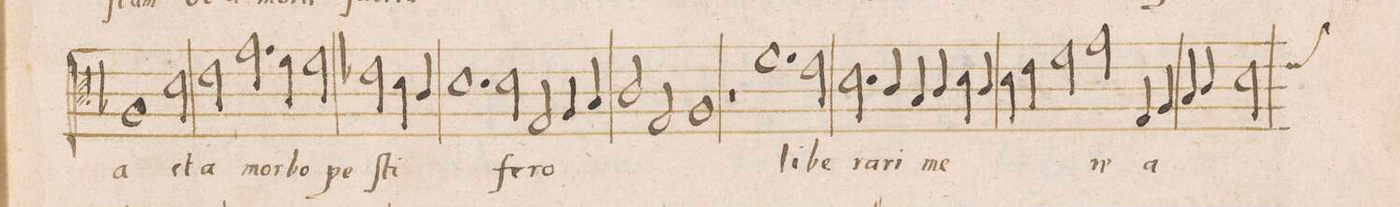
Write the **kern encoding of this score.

**kern	**text
*I"DISCANTVS	*
*clefC3	*
*k[b-]	*
*met(c|)	*
*M2/1	*
[2A/	-a
=28	=28
2A/]	.
2d\	et
2e\	a
[2g\	mor-
=29	=29
4g\]	.
4f\	-bo
2f\	pe-
2e-X\	-ſti
4d\	.
4c/	.
=30	=30
1.d	.
2d\	fe-
=31	=31
2G/	-ro
4A/	.
4B-/	.
2c/	.
2G/	.
=32	=32
1A	.
1r	.
=33	=33
1.f	li-
2e\	-be-
=34	=34
2.d\	-ra-
4c/	-ri
4B-/	me-
4c/	.
4d\	.
4c/	.
=35	=35
4d\	.
4e\	.
2f\	.
2g\	-re-
4G/	-a-
4A/	.
=36	=36
4B-/	.
4c/	.
2d\	.
*custos:e	*
*-	*-
